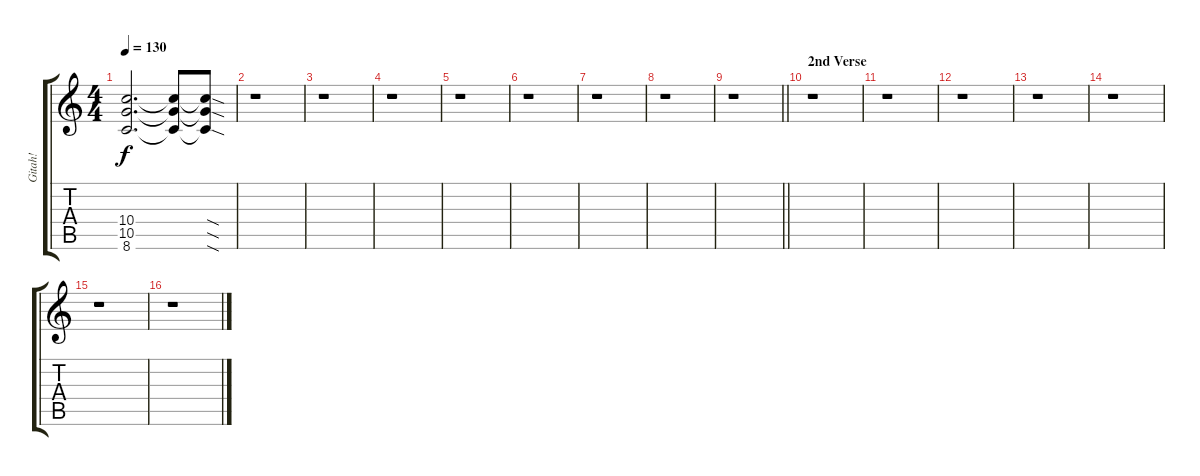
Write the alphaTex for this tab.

\track ("Gitah!" "Gitah!") {instrument overdrivenguitar}
\staff {score tabs}
\tuning (E4 B3 G3 D3 A2 E2) {hide}
\ts (4 4)
\tempo 130
\clef g2
\ks c
(10.4 10.5 8.6).2{d dy f} (10.4{t} 10.5{t} 8.6{t}).8 (10.4{sod t} 10.5{sod t} 8.6{sod t}).8 |
r.1 |
r.1 |
r.1 |
r.1 |
r.1 |
r.1 |
r.1 |
\barLineRight lightlight
r.1 |
\section ("" "2nd Verse")
r.1 |
r.1 |
r.1 |
r.1 |
r.1 |
r.1 |
r.1
